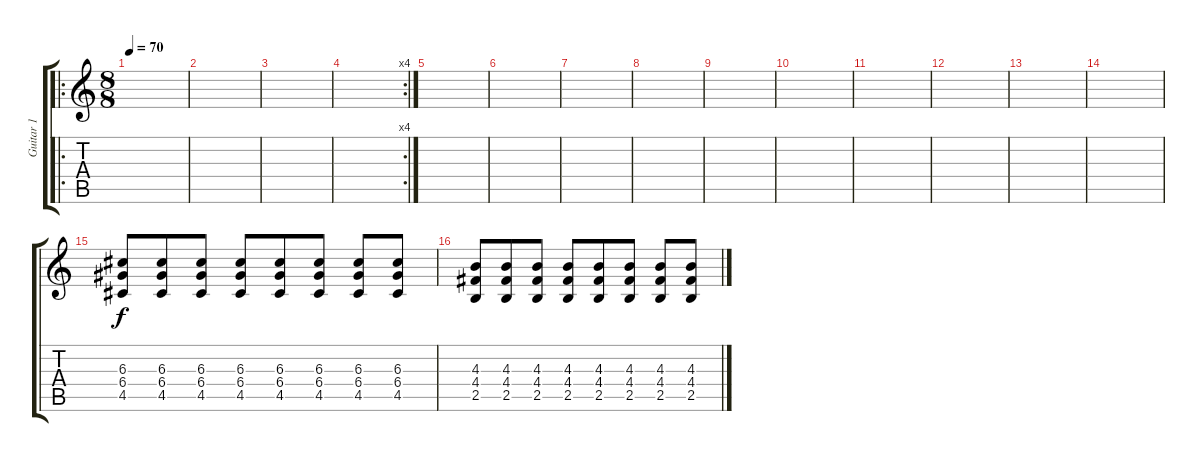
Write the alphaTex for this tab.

\track ("Guitar 1" "Guitar 1") {instrument distortionguitar}
\staff {score tabs}
\tuning (E4 B3 G3 D3 A2 D2) {hide}
\ro
\ts (8 8)
\tempo 70
\clef g2
\ks c
|
|
|
\rc 4
|
|
|
|
|
|
|
|
|
|
|
(6.3 6.4 4.5).8 (6.3 6.4 4.5).8 (6.3 6.4 4.5).8 (6.3 6.4 4.5).8 (6.3 6.4 4.5).8 (6.3 6.4 4.5).8 (6.3 6.4 4.5).8 (6.3 6.4 4.5).8 |
(4.3 4.4 2.5).8 (4.3 4.4 2.5).8 (4.3 4.4 2.5).8 (4.3 4.4 2.5).8 (4.3 4.4 2.5).8 (4.3 4.4 2.5).8 (4.3 4.4 2.5).8 (4.3 4.4 2.5).8
